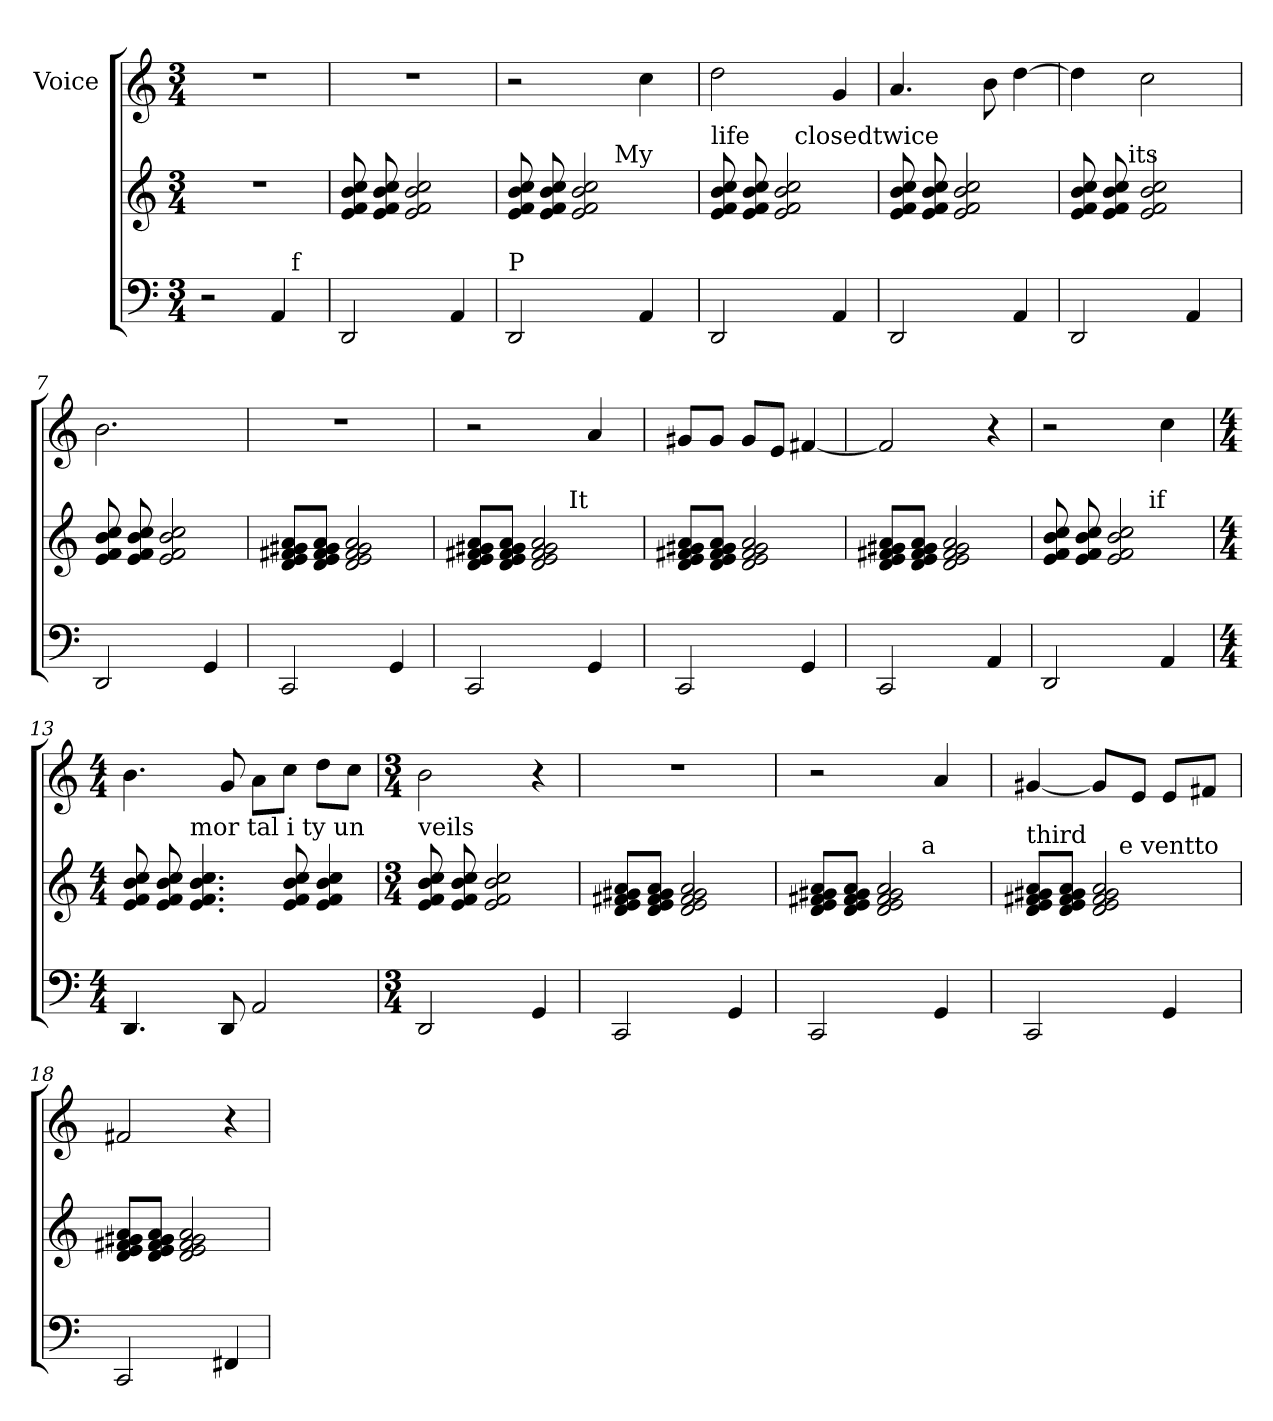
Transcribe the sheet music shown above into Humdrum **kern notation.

**kern	**kern	**kern
*part3	*part2	*part1
*staff3	*staff2	*staff1
*	*	*I"Voice
*clefF4	*clefG2	*clefG2
*k[]	*k[]	*k[]
*C:	*C:	*C:
*M3/4	*M3/4	*M3/4
=1	=1	=1
!LO:TX:a:t=Piano	!	!
!	!LO:N:vis=1	!LO:N:vis=1
*^	*	*
2r	2ryy	2.r	2.r
4AA/	16ryy	.	.
!	!LO:TX:a:t=f	!	!
.	8.ryy	.	.
=2	=2	=2	=2
!	!	!	!LO:N:vis=1
*v	*v	*	*
2DD/	8e/ 8f/ 8b/ 8cc/	2.r
.	8e/ 8f/ 8b/ 8cc/	.
.	2e/ 2f/ 2b/ 2cc/	.
4AA/	.	.
=3	=3	=3
!LO:TX:a:t=P	!	!
*	*^	*
2DD/	8e/ 8f/ 8b/ 8cc/	4ryy	2r
.	8e/ 8f/ 8b/ 8cc/	.	.
.	2e/ 2f/ 2b/ 2cc/	8ryy	.
.	.	32ryy	.
!	!	!LO:TX:a:t=My	!
.	.	4ryy	.
4AA/	.	.	4cc\
.	.	16.ryy	.
=4	=4	=4	=4
!	!LO:TX:a:t=life	!	!
2DD/	8e/ 8f/ 8b/ 8cc/	4ryy	2dd\
.	8e/ 8f/ 8b/ 8cc/	.	.
.	2e/ 2f/ 2b/ 2cc/	16ryy	.
!	!	!LO:TX:a:t=closedtwice	!
.	.	4..ryy	.
4AA/	.	.	4g/
*	*v	*v	*
=5	=5	=5
2DD/	8e/ 8f/ 8b/ 8cc/	4.a/
.	8e/ 8f/ 8b/ 8cc/	.
.	2e/ 2f/ 2b/ 2cc/	.
.	.	8b\
4AA/	.	[>4dd\
=6	=6	=6
*	*^	*
2DD/	8e/ 8f/ 8b/ 8cc/	8..ryy	4dd\]
.	8e/ 8f/ 8b/ 8cc/	.	.
!	!	!LO:TX:a:t=its	!
.	.	2ryy	.
.	2e/ 2f/ 2b/ 2cc/	.	2cc\
4AA/	.	.	.
.	.	32ryy	.
!	!LO:TX:a:t=close	!	!
*	*v	*v	*
=7	=7	=7
2DD/	8e/ 8f/ 8b/ 8cc/	2.b\
.	8e/ 8f/ 8b/ 8cc/	.
.	2e/ 2f/ 2b/ 2cc/	.
4GG/	.	.
!!LO:LB:g=z
=8	=8	=8
!	!	!LO:N:vis=1
2CC/	8d/ 8e/ 8f#X/ 8g#X/ 8a/L	2.r
.	8d/ 8e/ 8f#/ 8g#/ 8a/J	.
.	2d/ 2e/ 2f#/ 2g#/ 2a/	.
4GG/	.	.
=9	=9	=9
*	*^	*
2CC/	8d/ 8e/ 8f#X/ 8g#X/ 8a/L	4..ryy	2r
.	8d/ 8e/ 8f#/ 8g#/ 8a/J	.	.
.	2d/ 2e/ 2f#/ 2g#/ 2a/	.	.
!	!	!LO:TX:a:t=It	!
.	.	4ryy	.
4GG/	.	.	4a/
.	.	16ryy	.
=10	=10	=10	=10
!	!LO:TX:a:t=yet re mainsto see	!	!
*	*v	*v	*
2CC/	8d/ 8e/ 8f#X/ 8g#X/ 8a/L	8g#X/L
.	8d/ 8e/ 8f#/ 8g#/ 8a/J	8g#/J
.	2d/ 2e/ 2f#/ 2g#/ 2a/	8g#/L
.	.	8e/J
4GG/	.	[<4f#X/
=11	=11	=11
2CC/	8d/ 8e/ 8f#X/ 8g#X/ 8a/L	2f#/]
.	8d/ 8e/ 8f#/ 8g#/ 8a/J	.
.	2d/ 2e/ 2f#/ 2g#/ 2a/	.
4AA/	.	4r
=12	=12	=12
*	*^	*
2DD/	8e/ 8f/ 8b/ 8cc/	4...ryy	2r
.	8e/ 8f/ 8b/ 8cc/	.	.
.	2e/ 2f/ 2b/ 2cc/	.	.
!	!	!LO:TX:a:t=if	!
.	.	4ryy	.
4AA/	.	.	4cc\
.	.	32ryy	.
*	*v	*v	*
=13	=13	=13
*M4/4	*M4/4	*M4/4
*	*^	*
!	!LO:TX:a:t=im	!	!
*	*v	*v	*
4.DD/	8e/ 8f/ 8b/ 8cc/	4.b\
.	8e/ 8f/ 8b/ 8cc/	.
!	!LO:TX:a:t=mor tal i ty un	!
.	4.e/ 4.f/ 4.b/ 4.cc/	.
8DD/	.	8g/
2AA/	.	8a\L
.	8e/ 8f/ 8b/ 8cc/	8cc\J
.	4e/ 4f/ 4b/ 4cc/	8dd\L
.	.	8cc\J
!!LO:LB:g=z
=14	=14	=14
*M3/4	*M3/4	*M3/4
!	!LO:TX:a:t=veils	!
2DD/	8e/ 8f/ 8b/ 8cc/	2b\
.	8e/ 8f/ 8b/ 8cc/	.
.	2e/ 2f/ 2b/ 2cc/	.
4GG/	.	4r
=15	=15	=15
!	!	!LO:N:vis=1
2CC/	8d/ 8e/ 8f#X/ 8g#X/ 8a/L	2.r
.	8d/ 8e/ 8f#/ 8g#/ 8a/J	.
.	2d/ 2e/ 2f#/ 2g#/ 2a/	.
4GG/	.	.
=16	=16	=16
*	*^	*
2CC/	8d/ 8e/ 8f#X/ 8g#X/ 8a/L	4...ryy	2r
.	8d/ 8e/ 8f#/ 8g#/ 8a/J	.	.
.	2d/ 2e/ 2f#/ 2g#/ 2a/	.	.
!	!	!LO:TX:a:t=a	!
.	.	4ryy	.
4GG/	.	.	4a/
.	.	32ryy	.
=17	=17	=17	=17
!	!LO:TX:a:t=third	!	!
2CC/	8d/ 8e/ 8f#X/ 8g#X/ 8a/L	4ryy	[<4g#X/
.	8d/ 8e/ 8f#/ 8g#/ 8a/J	.	.
.	2d/ 2e/ 2f#/ 2g#/ 2a/	16.ryy	8g#/L]
!	!	!LO:TX:a:t=e ventto	!
.	.	4ryy	.
.	.	.	8e/J
4GG/	.	.	8e/L
.	.	8ryy	.
.	.	.	8f#X/J
.	.	32ryy	.
=18	=18	=18	=18
!	!LO:TX:a:t=me	!	!
*	*v	*v	*
2CC/	8d/ 8e/ 8f#X/ 8g#X/ 8a/L	2f#X/
.	8d/ 8e/ 8f#/ 8g#/ 8a/J	.
.	2d/ 2e/ 2f#/ 2g#/ 2a/	.
4FF#X/	.	4r
=	=	=
*-	*-	*-
